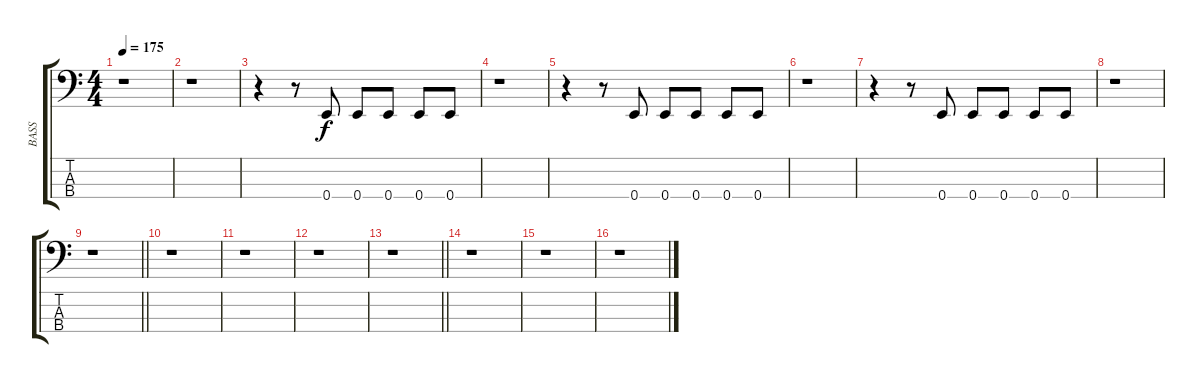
\track ("BASS" "BASS") {instrument electricbasspick}
\staff {score tabs}
\tuning (G2 D2 A1 E1) {hide}
\ts (4 4)
\tempo 175
\clef f4
\ks c
r.1{dy f} |
r.1 |
r.4 r.8 0.4.8 0.4.8 0.4.8 0.4.8 0.4.8 |
r.1 |
r.4 r.8 0.4.8 0.4.8 0.4.8 0.4.8 0.4.8 |
r.1 |
r.4 r.8 0.4.8 0.4.8 0.4.8 0.4.8 0.4.8 |
r.1 |
\barLineRight lightlight
r.1 |
r.1 |
r.1 |
r.1 |
\barLineRight lightlight
r.1 |
r.1 |
r.1 |
r.1
